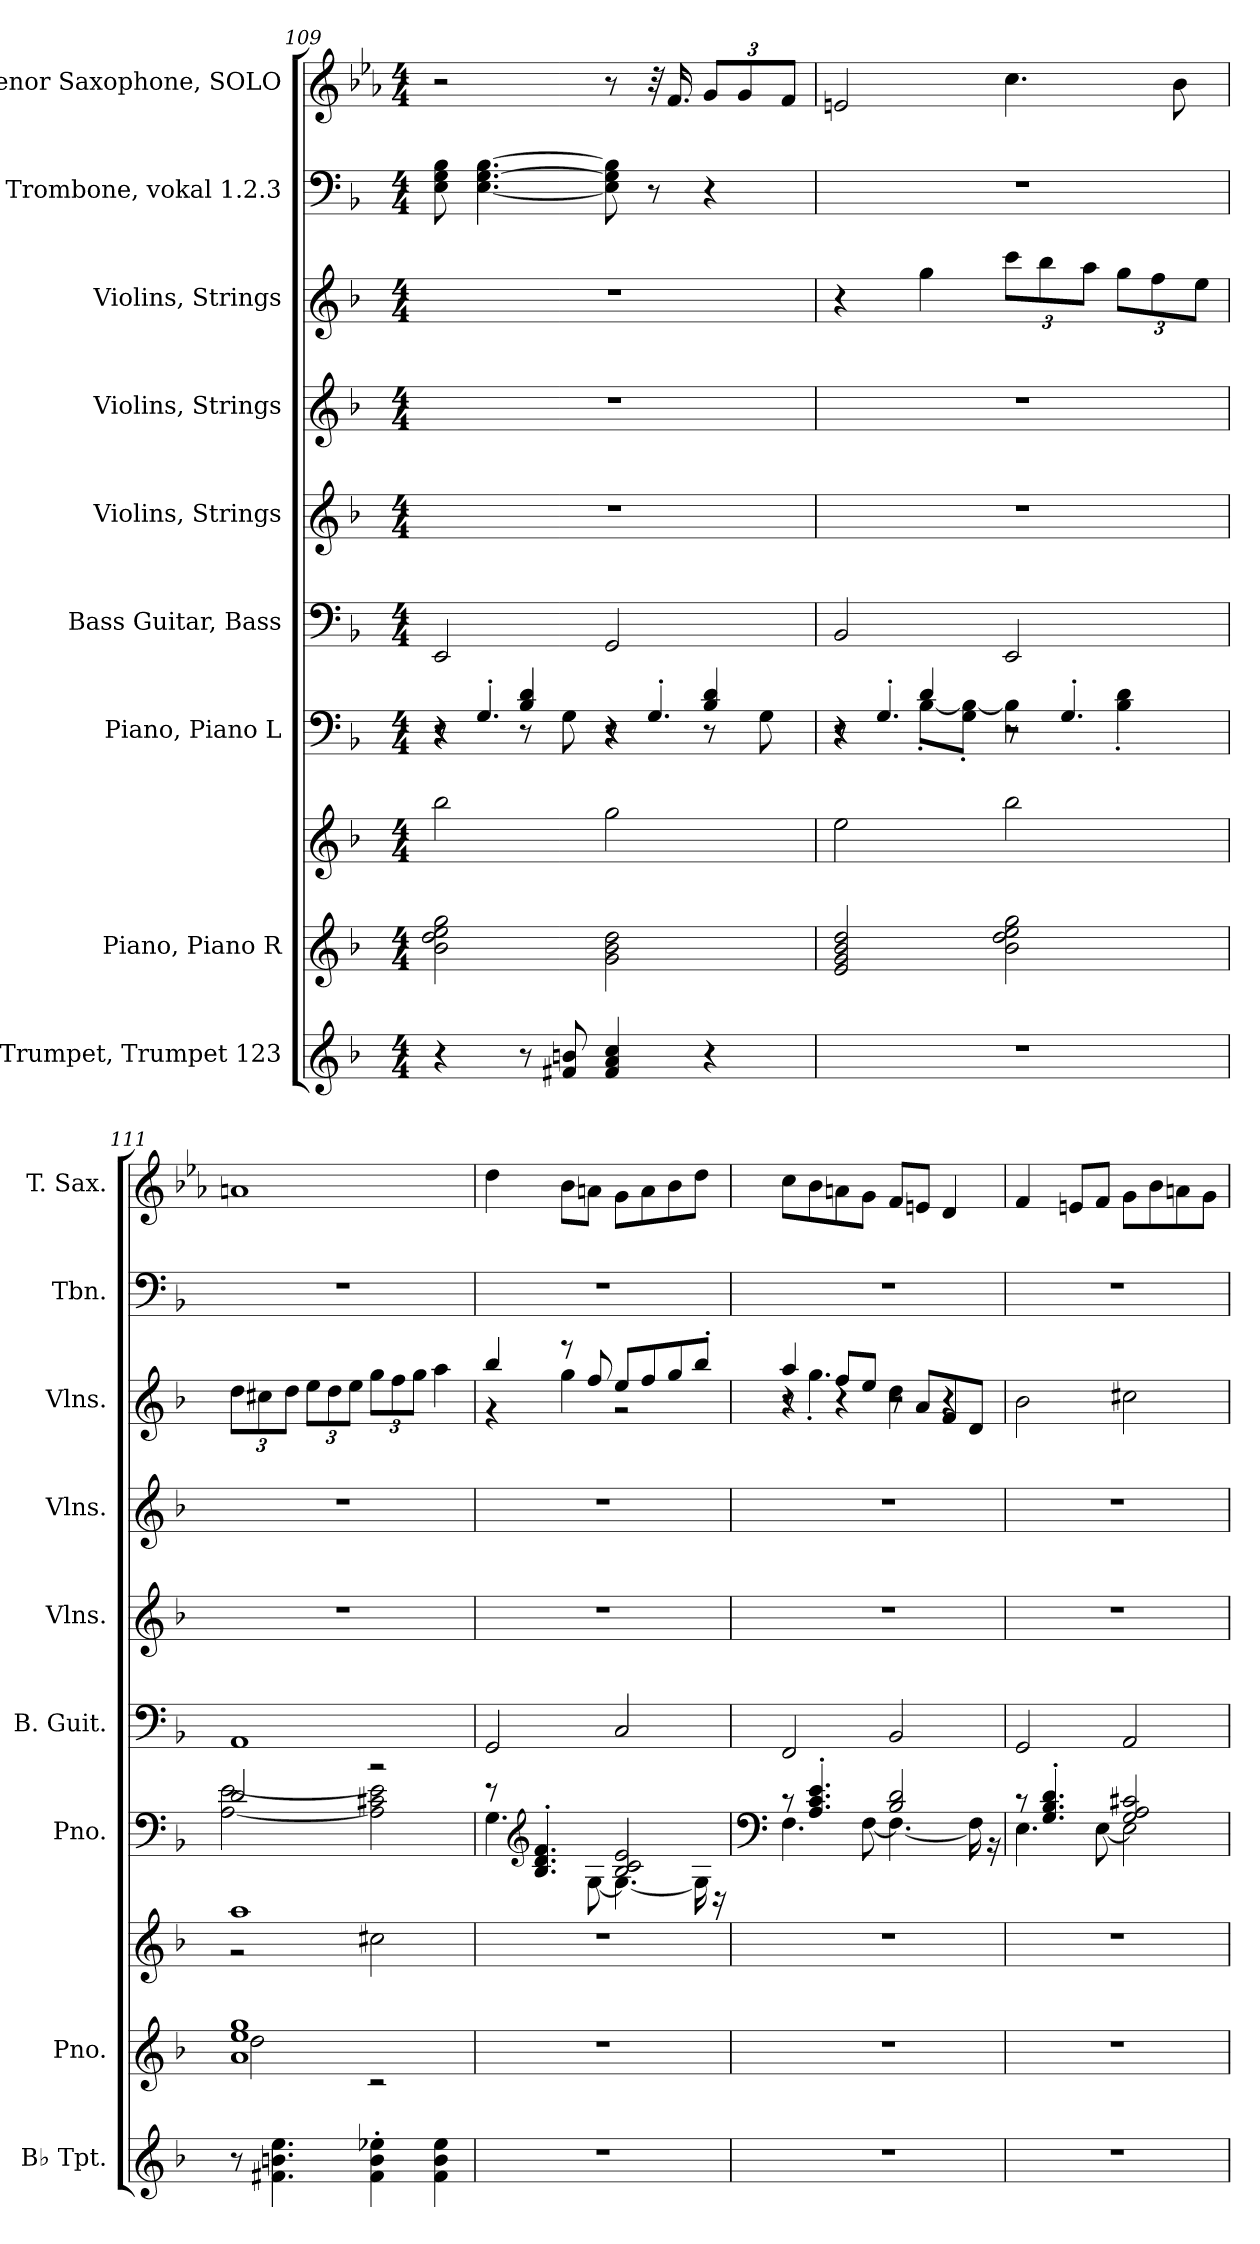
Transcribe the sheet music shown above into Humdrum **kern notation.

**kern	**kern	**kern	**kern	**kern	**kern	**kern	**kern	**kern	**kern
*part9	*part8	*part8	*part7	*part6	*part5	*part4	*part3	*part2	*part1
*staff10	*staff9	*staff8	*staff7	*staff6	*staff5	*staff4	*staff3	*staff2	*staff1
*I"B♭ Trumpet, Trumpet 123	*I"Piano, Piano R	*	*I"Piano, Piano L	*I"Bass Guitar, Bass	*I"Violins, Strings	*I"Violins, Strings	*I"Violins,  Strings	*I"Trombone, vokal 1.2.3	*I"Tenor Saxophone, SOLO
*I'B♭ Tpt.	*I'Pno.	*	*I'Pno.	*I'B. Guit.	*I'Vlns.	*I'Vlns.	*I'Vlns.	*I'Tbn.	*I'T. Sax.
*clefG2	*clefG2	*clefG2	*clefF4	*clefF4	*clefG2	*clefG2	*clefG2	*clefF4	*clefG2
*ITrd1c2	*	*	*	*ITrd7c12	*	*	*	*	*ITrd8c14
*k[b-e-a-]	*k[b-]	*k[b-]	*k[b-]	*k[b-]	*k[b-]	*k[b-]	*k[b-]	*k[b-]	*k[b-e-a-]
*M4/4	*M4/4	*M4/4	*M4/4	*M4/4	*M4/4	*M4/4	*M4/4	*M4/4	*M4/4
=109	=109	=109	=109	=109	=109	=109	=109	=109	=109
*	*	*	*^	*	*	*	*	*	*
*	*	*	*	*^	*	*	*	*	*	*
4r	2b-\ 2dd\ 2ee\ 2gg\	2bb-\	4r	4r	8r	2EEE/	1r	1r	1r	8E\ 8G\ 8B-\	2r
.	.	.	.	.	4.G'/	.	.	.	.	[4.E\ [4.G\ [4.B-\	.
8r	.	.	4B-/ 4d/	8r	.	.	.	.	.	.	.
8en/ 8an/	.	.	.	8G\	.	.	.	.	.	.	.
4e/ 4g/ 4b-/	2g\ 2b-\ 2dd\	2gg\	4r	4r	8r	2GGG/	.	.	.	8E\] 8G\] 8B-\]	8r
.	.	.	.	.	4.G'/	.	.	.	.	8r	32r
.	.	.	.	.	.	.	.	.	.	.	16.F/
*	*	*	*	*	*	*	*	*	*	*	*Xbrackettup
4r	.	.	4B-/ 4d/	8r	.	.	.	.	.	4r	12G/L
.	.	.	.	.	.	.	.	.	.	.	12G/
.	.	.	.	8G\	.	.	.	.	.	.	.
.	.	.	.	.	.	.	.	.	.	.	12F/J
!!LO:PB:g=z
=110	=110	=110	=110	=110	=110	=110	=110	=110	=110	=110	=110
1r	2e/ 2g/ 2b-/ 2dd/	2ee\	4r	4r	8r	2BBB-/	1r	1r	4r	1r	2En/
.	.	.	.	.	4.G'/	.	.	.	.	.	.
.	.	.	4d/	[8B-'\L	.	.	.	.	4gg\	.	.
.	.	.	.	8G\' 8B-\_'J	.	.	.	.	.	.	.
*	*	*	*	*	*	*	*	*	*Xbrackettup	*	*
.	2b-\ 2dd\ 2ee\ 2gg\	2bb-\	2r	4B-\]	8r	2EEE/	.	.	12ccc\L	.	4.c\
.	.	.	.	.	.	.	.	.	12bb-\	.	.
.	.	.	.	.	4.G'/	.	.	.	.	.	.
.	.	.	.	.	.	.	.	.	12aa\J	.	.
.	.	.	.	4B-\' 4d\'	.	.	.	.	12gg\L	.	.
.	.	.	.	.	.	.	.	.	12ff\	.	.
.	.	.	.	.	.	.	.	.	.	.	8B-\
.	.	.	.	.	.	.	.	.	12ee\J	.	.
*	*	*	*	*v	*v	*	*	*	*	*	*
=111	=111	=111	=111	=111	=111	=111	=111	=111	=111	=111
*	*^	*^	*	*	*	*	*	*	*	*
8r	1a 1ee 1gg	2dd\	1aa	2r	2d/	[2A\ [2e\	1AAA	1r	1r	12dd\L	1r	1An
.	.	.	.	.	.	.	.	.	.	12cc#X\	.	.
4.en\ 4.an\ 4.dd\	.	.	.	.	.	.	.	.	.	.	.	.
.	.	.	.	.	.	.	.	.	.	12dd\J	.	.
.	.	.	.	.	.	.	.	.	.	12ee\L	.	.
.	.	.	.	.	.	.	.	.	.	12dd\	.	.
.	.	.	.	.	.	.	.	.	.	12ee\J	.	.
4e\' 4a\' 4dd-X\'	.	2r	.	2cc#X\	2r	2A\] 2c#X\ 2e\]	.	.	.	12gg\L	.	.
.	.	.	.	.	.	.	.	.	.	12ff\	.	.
.	.	.	.	.	.	.	.	.	.	12gg\J	.	.
4e\ 4a\ 4dd-\	.	.	.	.	.	.	.	.	.	4aa\	.	.
*	*v	*v	*	*	*	*	*	*	*	*	*	*
*	*	*v	*v	*	*	*	*	*	*	*	*
=112	=112	=112	=112	=112	=112	=112	=112	=112	=112	=112
*	*	*	*	*	*	*	*	*^	*	*
1r	1r	1r	8r	4.G\	2GGG/	1r	1r	4bb-/	4r	1r	4d\
*	*	*	*clefG2	*	*	*	*	*	*	*	*
.	.	.	4.B-/' 4.d/' 4.f/'	.	.	.	.	.	.	.	.
.	.	.	.	.	.	.	.	8r	4gg\	.	8B-\L
.	.	.	.	[8G\	.	.	.	8ff/	.	.	8An\J
.	.	.	2B-/ 2c/ 2e/	4.G\_	2CC/	.	.	8ee/L	2r	.	8G\L
.	.	.	.	.	.	.	.	8ff/	.	.	8A\
.	.	.	.	.	.	.	.	8gg/	.	.	8B-\
.	.	.	.	16G\]	.	.	.	8bb-'/J	.	.	8d\J
.	.	.	.	16r	.	.	.	.	.	.	.
*	*	*	*	*	*	*	*	*v	*v	*	*
!!LO:PB:g=z
=113	=113	=113	=113	=113	=113	=113	=113	=113	=113	=113
*	*	*	*clefF4	*	*	*	*	*	*	*
*	*	*	*	*	*	*	*	*^	*	*
*	*	*	*	*	*	*	*	*	*^	*	*
1r	1r	1r	8r	4.F\	2FFF/	1r	1r	4aa/	8r	4r	1r	8c\L
.	.	.	4.A/' 4.c/' 4.e/'	.	.	.	.	.	4.gg'\	.	.	8B-\
.	.	.	.	.	.	.	.	4r	.	8ff/L	.	8An\
.	.	.	.	[8F\	.	.	.	.	.	8ee/J	.	8G\J
.	.	.	2B-/ 2d/	4.F\_	2BBB-/	.	.	2r	4dd\	8r	.	8F/L
.	.	.	.	.	.	.	.	.	.	8a/L	.	8En/J
.	.	.	.	.	.	.	.	.	4r	8f/	.	4D/
.	.	.	.	16F\]	.	.	.	.	.	8d/J	.	.
.	.	.	.	16r	.	.	.	.	.	.	.	.
*	*	*	*	*	*	*	*	*v	*v	*v	*	*
=114	=114	=114	=114	=114	=114	=114	=114	=114	=114	=114
1r	1r	1r	8r	4.E\	2GGG/	1r	1r	2b-\	1r	4F/
.	.	.	4.G/' 4.B-/' 4.d/'	.	.	.	.	.	.	.
.	.	.	.	.	.	.	.	.	.	8En/L
.	.	.	.	[8E\	.	.	.	.	.	8F/J
.	.	.	2G/ 2A/ 2c#X/	2E\]	2AAA/	.	.	2cc#X\	.	8G\L
.	.	.	.	.	.	.	.	.	.	8B-\
.	.	.	.	.	.	.	.	.	.	8An\
.	.	.	.	.	.	.	.	.	.	8G\J
*	*	*	*v	*v	*	*	*	*	*	*
=	=	=	=	=	=	=	=	=	=
*-	*-	*-	*-	*-	*-	*-	*-	*-	*-
